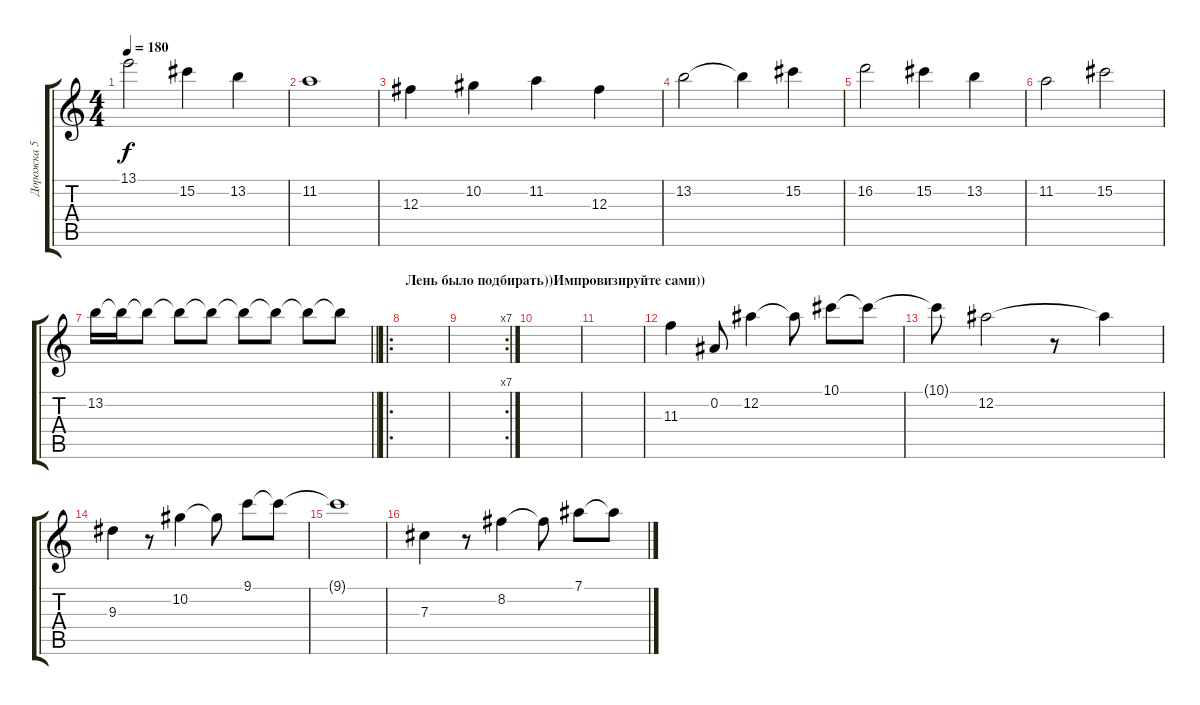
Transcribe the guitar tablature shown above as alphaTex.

\track ("Дорожка 5" "Дорожка 5") {instrument distortionguitar}
\staff {score tabs}
\tuning (Eb4 Bb3 Gb3 Db3 Ab2 Eb2) {hide}
\ts (4 4)
\tempo 180
\clef g2
\ks c
13.1.2{dy f} 15.2.4 13.2.4 |
11.2.1 |
12.3.4 10.2.4 11.2.4 12.3.4 |
13.2.2 13.2{t}.4 15.2.4 |
16.2.2 15.2.4 13.2.4 |
11.2.2 15.2.2 |
\barLineRight lightlight
13.2.16 13.2{t}.16 13.2{t}.8 13.2{t}.8 13.2{t}.8 13.2{t}.8 13.2{t}.8 13.2{t}.8 13.2{t}.8 |
\ro
\section ("" "Лень было подбирать))Импровизируйте сами))")
|
\rc 7
|
|
|
11.3.4 0.2.8 12.2.4 12.2{t}.8 10.1.8 10.1{t}.8 |
10.1{t}.8 12.2.2 r.8 12.2{t}.4 |
9.3.4 r.8 10.2.4 10.2{t}.8 9.1.8 9.1{t}.8 |
9.1{t}.1 |
7.3.4 r.8 8.2.4 8.2{t}.8 7.1.8 7.1{t}.8
